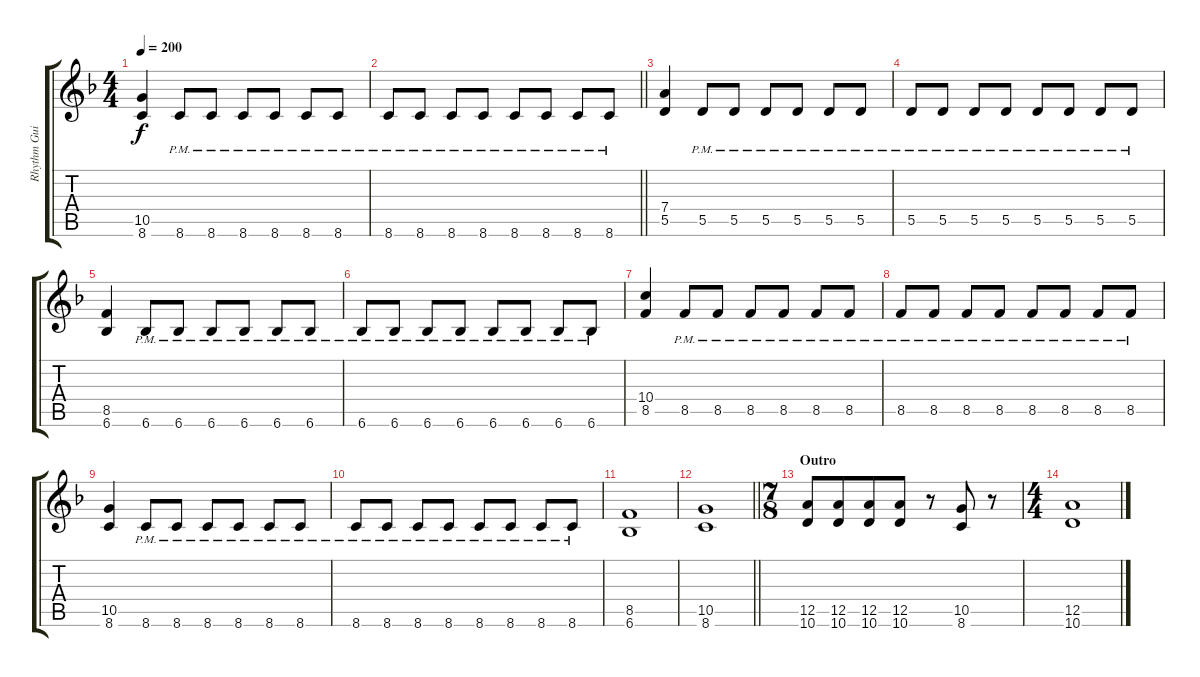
\track ("Rhythm Guitar 1: Juha-Pekka Alanen" "Rhythm Gui") {instrument distortionguitar}
\staff {score tabs}
\tuning (E4 B3 G3 D3 A2 E2) {hide}
\ts (4 4)
\tempo 200
\clef g2
\ks dminor
(10.5 8.6).4{dy f} 8.6{pm}.8 8.6{pm}.8 8.6{pm}.8 8.6{pm}.8 8.6{pm}.8 8.6{pm}.8 |
\barLineRight lightlight
8.6{pm}.8 8.6{pm}.8 8.6{pm}.8 8.6{pm}.8 8.6{pm}.8 8.6{pm}.8 8.6{pm}.8 8.6{pm}.8 |
(7.4 5.5).4 5.5{pm}.8 5.5{pm}.8 5.5{pm}.8 5.5{pm}.8 5.5{pm}.8 5.5{pm}.8 |
5.5{pm}.8 5.5{pm}.8 5.5{pm}.8 5.5{pm}.8 5.5{pm}.8 5.5{pm}.8 5.5{pm}.8 5.5{pm}.8 |
(8.5 6.6).4 6.6{pm}.8 6.6{pm}.8 6.6{pm}.8 6.6{pm}.8 6.6{pm}.8 6.6{pm}.8 |
6.6{pm}.8 6.6{pm}.8 6.6{pm}.8 6.6{pm}.8 6.6{pm}.8 6.6{pm}.8 6.6{pm}.8 6.6{pm}.8 |
(10.4 8.5).4 8.5{pm}.8 8.5{pm}.8 8.5{pm}.8 8.5{pm}.8 8.5{pm}.8 8.5{pm}.8 |
8.5{pm}.8 8.5{pm}.8 8.5{pm}.8 8.5{pm}.8 8.5{pm}.8 8.5{pm}.8 8.5{pm}.8 8.5{pm}.8 |
(10.5 8.6).4 8.6{pm}.8 8.6{pm}.8 8.6{pm}.8 8.6{pm}.8 8.6{pm}.8 8.6{pm}.8 |
8.6{pm}.8 8.6{pm}.8 8.6{pm}.8 8.6{pm}.8 8.6{pm}.8 8.6{pm}.8 8.6{pm}.8 8.6{pm}.8 |
(8.5 6.6).1 |
\barLineRight lightlight
(10.5 8.6).1 |
\ts (7 8)
\section ("" "Outro")
(12.5 10.6).8 (12.5 10.6).8 (12.5 10.6).8 (12.5 10.6).8 r.8 (10.5 8.6).8 r.8 |
\ts (4 4)
(12.5 10.6).1
